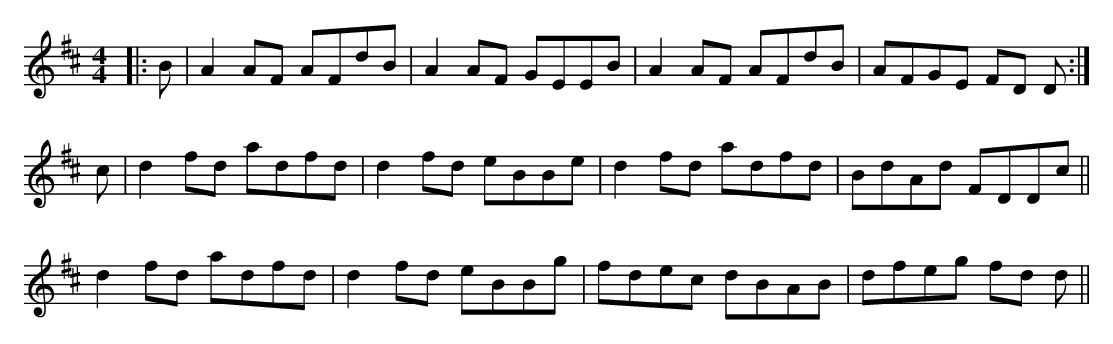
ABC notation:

X:1
M:4/4
K:D
|:B|A2 AF AFdB|A2 AF GEEB|A2 AF AFdB|AFGE FD D:|
c|d2 fd adfd|d2 fd eBBe|d2 fd adfd|BdAd FDDc||
d2 fd adfd|d2 fd eBBg|fdec dBAB|dfeg fd d||
